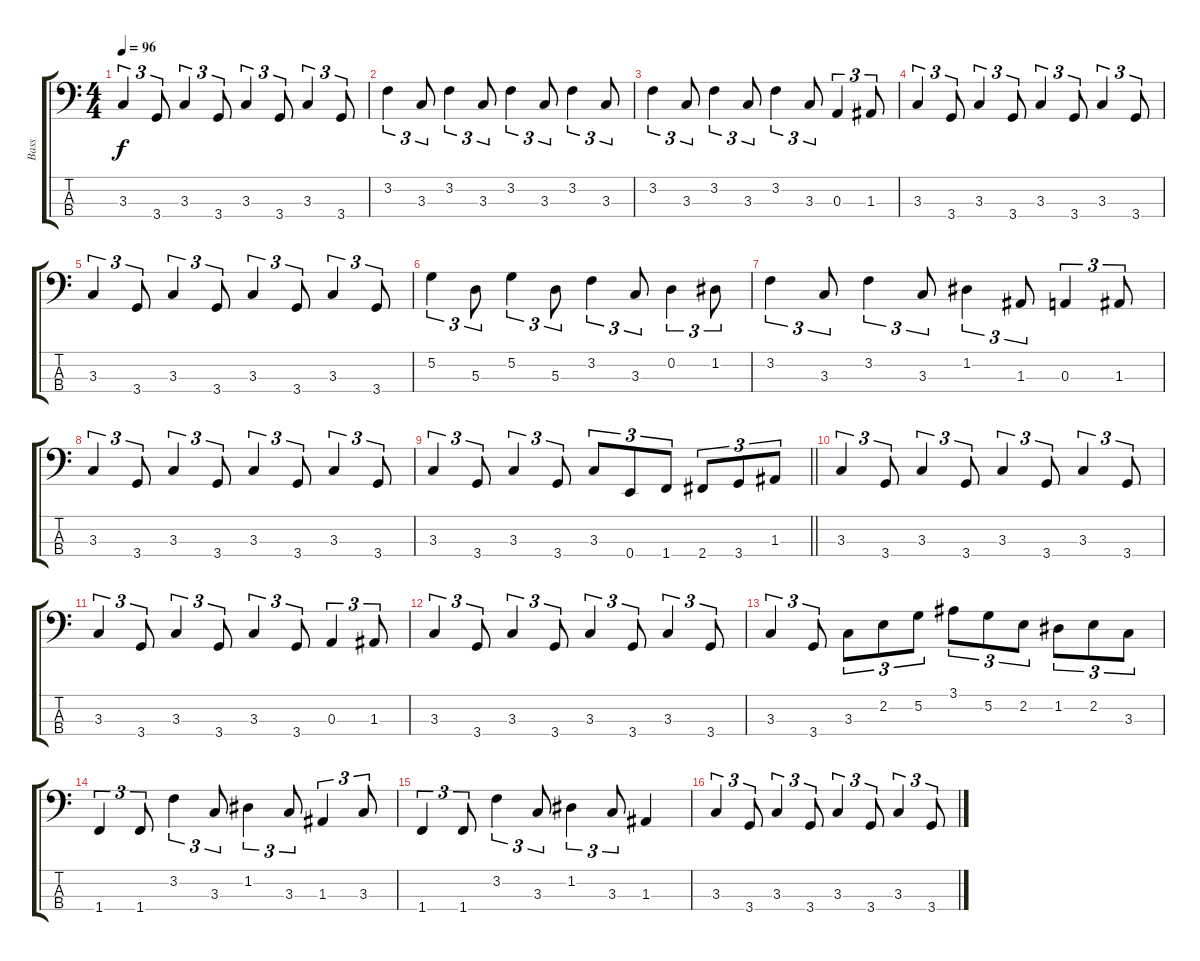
\track ("Bass" "Bass") {instrument electricbassfinger}
\staff {score tabs}
\tuning (G2 D2 A1 E1) {hide}
\ts (4 4)
\tempo 96
\clef f4
\ks c
3.3.4{tu (3 2) dy f} 3.4.8{tu (3 2)} 3.3.4{tu (3 2)} 3.4.8{tu (3 2)} 3.3.4{tu (3 2)} 3.4.8{tu (3 2)} 3.3.4{tu (3 2)} 3.4.8{tu (3 2)} |
3.2.4{tu (3 2)} 3.3.8{tu (3 2)} 3.2.4{tu (3 2)} 3.3.8{tu (3 2)} 3.2.4{tu (3 2)} 3.3.8{tu (3 2)} 3.2.4{tu (3 2)} 3.3.8{tu (3 2)} |
3.2.4{tu (3 2)} 3.3.8{tu (3 2)} 3.2.4{tu (3 2)} 3.3.8{tu (3 2)} 3.2.4{tu (3 2)} 3.3.8{tu (3 2)} 0.3.4{tu (3 2)} 1.3.8{tu (3 2)} |
3.3.4{tu (3 2)} 3.4.8{tu (3 2)} 3.3.4{tu (3 2)} 3.4.8{tu (3 2)} 3.3.4{tu (3 2)} 3.4.8{tu (3 2)} 3.3.4{tu (3 2)} 3.4.8{tu (3 2)} |
3.3.4{tu (3 2)} 3.4.8{tu (3 2)} 3.3.4{tu (3 2)} 3.4.8{tu (3 2)} 3.3.4{tu (3 2)} 3.4.8{tu (3 2)} 3.3.4{tu (3 2)} 3.4.8{tu (3 2)} |
5.2.4{tu (3 2)} 5.3.8{tu (3 2)} 5.2.4{tu (3 2)} 5.3.8{tu (3 2)} 3.2.4{tu (3 2)} 3.3.8{tu (3 2)} 0.2.4{tu (3 2)} 1.2.8{tu (3 2)} |
3.2.4{tu (3 2)} 3.3.8{tu (3 2)} 3.2.4{tu (3 2)} 3.3.8{tu (3 2)} 1.2.4{tu (3 2)} 1.3.8{tu (3 2)} 0.3.4{tu (3 2)} 1.3.8{tu (3 2)} |
3.3.4{tu (3 2)} 3.4.8{tu (3 2)} 3.3.4{tu (3 2)} 3.4.8{tu (3 2)} 3.3.4{tu (3 2)} 3.4.8{tu (3 2)} 3.3.4{tu (3 2)} 3.4.8{tu (3 2)} |
\barLineRight lightlight
3.3.4{tu (3 2)} 3.4.8{tu (3 2)} 3.3.4{tu (3 2)} 3.4.8{tu (3 2)} 3.3.8{tu (3 2)} 0.4.8{tu (3 2)} 1.4.8{tu (3 2)} 2.4.8{tu (3 2)} 3.4.8{tu (3 2)} 1.3.8{tu (3 2)} |
3.3.4{tu (3 2)} 3.4.8{tu (3 2)} 3.3.4{tu (3 2)} 3.4.8{tu (3 2)} 3.3.4{tu (3 2)} 3.4.8{tu (3 2)} 3.3.4{tu (3 2)} 3.4.8{tu (3 2)} |
3.3.4{tu (3 2)} 3.4.8{tu (3 2)} 3.3.4{tu (3 2)} 3.4.8{tu (3 2)} 3.3.4{tu (3 2)} 3.4.8{tu (3 2)} 0.3.4{tu (3 2)} 1.3.8{tu (3 2)} |
3.3.4{tu (3 2)} 3.4.8{tu (3 2)} 3.3.4{tu (3 2)} 3.4.8{tu (3 2)} 3.3.4{tu (3 2)} 3.4.8{tu (3 2)} 3.3.4{tu (3 2)} 3.4.8{tu (3 2)} |
3.3.4{tu (3 2)} 3.4.8{tu (3 2)} 3.3.8{tu (3 2)} 2.2.8{tu (3 2)} 5.2.8{tu (3 2)} 3.1.8{tu (3 2)} 5.2.8{tu (3 2)} 2.2.8{tu (3 2)} 1.2.8{tu (3 2)} 2.2.8{tu (3 2)} 3.3.8{tu (3 2)} |
1.4.4{tu (3 2)} 1.4.8{tu (3 2)} 3.2.4{tu (3 2)} 3.3.8{tu (3 2)} 1.2.4{tu (3 2)} 3.3.8{tu (3 2)} 1.3.4{tu (3 2)} 3.3.8{tu (3 2)} |
1.4.4{tu (3 2)} 1.4.8{tu (3 2)} 3.2.4{tu (3 2)} 3.3.8{tu (3 2)} 1.2.4{tu (3 2)} 3.3.8{tu (3 2)} 1.3.4 |
3.3.4{tu (3 2)} 3.4.8{tu (3 2)} 3.3.4{tu (3 2)} 3.4.8{tu (3 2)} 3.3.4{tu (3 2)} 3.4.8{tu (3 2)} 3.3.4{tu (3 2)} 3.4.8{tu (3 2)}
